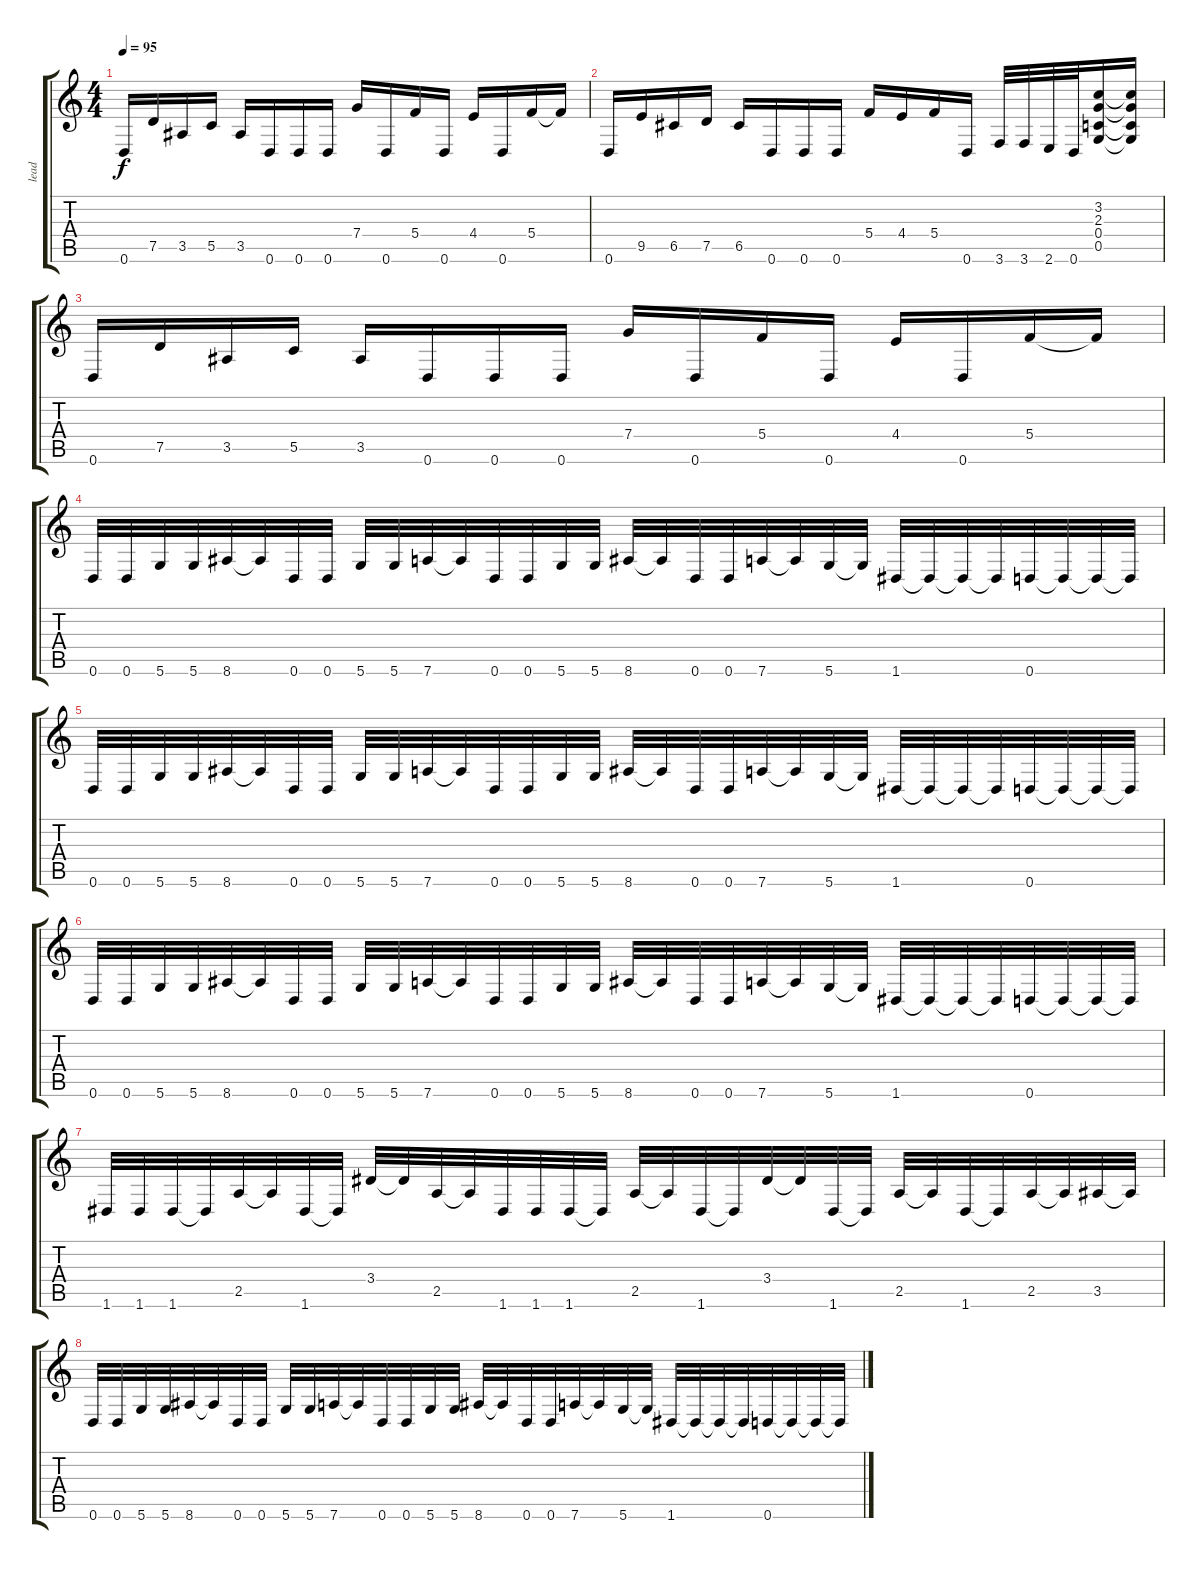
\track ("lead" "lead") {instrument distortionguitar}
\staff {score tabs}
\tuning (D4 A3 F3 C3 G2 D2) {hide}
\ts (4 4)
\tempo 95
\clef g2
\ks c
0.6.16{dy f} 7.5.16 3.5.16 5.5.16 3.5.16 0.6.16 0.6.16 0.6.16 7.4.16 0.6.16 5.4.16 0.6.16 4.4.16 0.6.16 5.4.16 5.4{t}.16 |
0.6.16 9.5.16 6.5.16 7.5.16 6.5.16 0.6.16 0.6.16 0.6.16 5.4.16 4.4.16 5.4.16 0.6.16 3.6.32 3.6.32 2.6.32 0.6.32 (3.2 2.3 0.4 0.5).16 (3.2{t} 2.3{t} 0.4{t} 0.5{t}).16 |
0.6.16 7.5.16 3.5.16 5.5.16 3.5.16 0.6.16 0.6.16 0.6.16 7.4.16 0.6.16 5.4.16 0.6.16 4.4.16 0.6.16 5.4.16 5.4{t}.16 |
0.6.32 0.6.32 5.6.32 5.6.32 8.6.32 8.6{t}.32 0.6.32 0.6.32 5.6.32 5.6.32 7.6.32 7.6{t}.32 0.6.32 0.6.32 5.6.32 5.6.32 8.6.32 8.6{t}.32 0.6.32 0.6.32 7.6.32 7.6{t}.32 5.6.32 5.6{t}.32 1.6.32 1.6{t}.32 1.6{t}.32 1.6{t}.32 0.6.32 0.6{t}.32 0.6{t}.32 0.6{t}.32 |
0.6.32 0.6.32 5.6.32 5.6.32 8.6.32 8.6{t}.32 0.6.32 0.6.32 5.6.32 5.6.32 7.6.32 7.6{t}.32 0.6.32 0.6.32 5.6.32 5.6.32 8.6.32 8.6{t}.32 0.6.32 0.6.32 7.6.32 7.6{t}.32 5.6.32 5.6{t}.32 1.6.32 1.6{t}.32 1.6{t}.32 1.6{t}.32 0.6.32 0.6{t}.32 0.6{t}.32 0.6{t}.32 |
0.6.32 0.6.32 5.6.32 5.6.32 8.6.32 8.6{t}.32 0.6.32 0.6.32 5.6.32 5.6.32 7.6.32 7.6{t}.32 0.6.32 0.6.32 5.6.32 5.6.32 8.6.32 8.6{t}.32 0.6.32 0.6.32 7.6.32 7.6{t}.32 5.6.32 5.6{t}.32 1.6.32 1.6{t}.32 1.6{t}.32 1.6{t}.32 0.6.32 0.6{t}.32 0.6{t}.32 0.6{t}.32 |
1.6.32 1.6.32 1.6.32 1.6{t}.32 2.5.32 2.5{t}.32 1.6.32 1.6{t}.32 3.4.32 3.4{t}.32 2.5.32 2.5{t}.32 1.6.32 1.6.32 1.6.32 1.6{t}.32 2.5.32 2.5{t}.32 1.6.32 1.6{t}.32 3.4.32 3.4{t}.32 1.6.32 1.6{t}.32 2.5.32 2.5{t}.32 1.6.32 1.6{t}.32 2.5.32 2.5{t}.32 3.5.32 3.5{t}.32 |
0.6.32 0.6.32 5.6.32 5.6.32 8.6.32 8.6{t}.32 0.6.32 0.6.32 5.6.32 5.6.32 7.6.32 7.6{t}.32 0.6.32 0.6.32 5.6.32 5.6.32 8.6.32 8.6{t}.32 0.6.32 0.6.32 7.6.32 7.6{t}.32 5.6.32 5.6{t}.32 1.6.32 1.6{t}.32 1.6{t}.32 1.6{t}.32 0.6.32 0.6{t}.32 0.6{t}.32 0.6{t}.32
